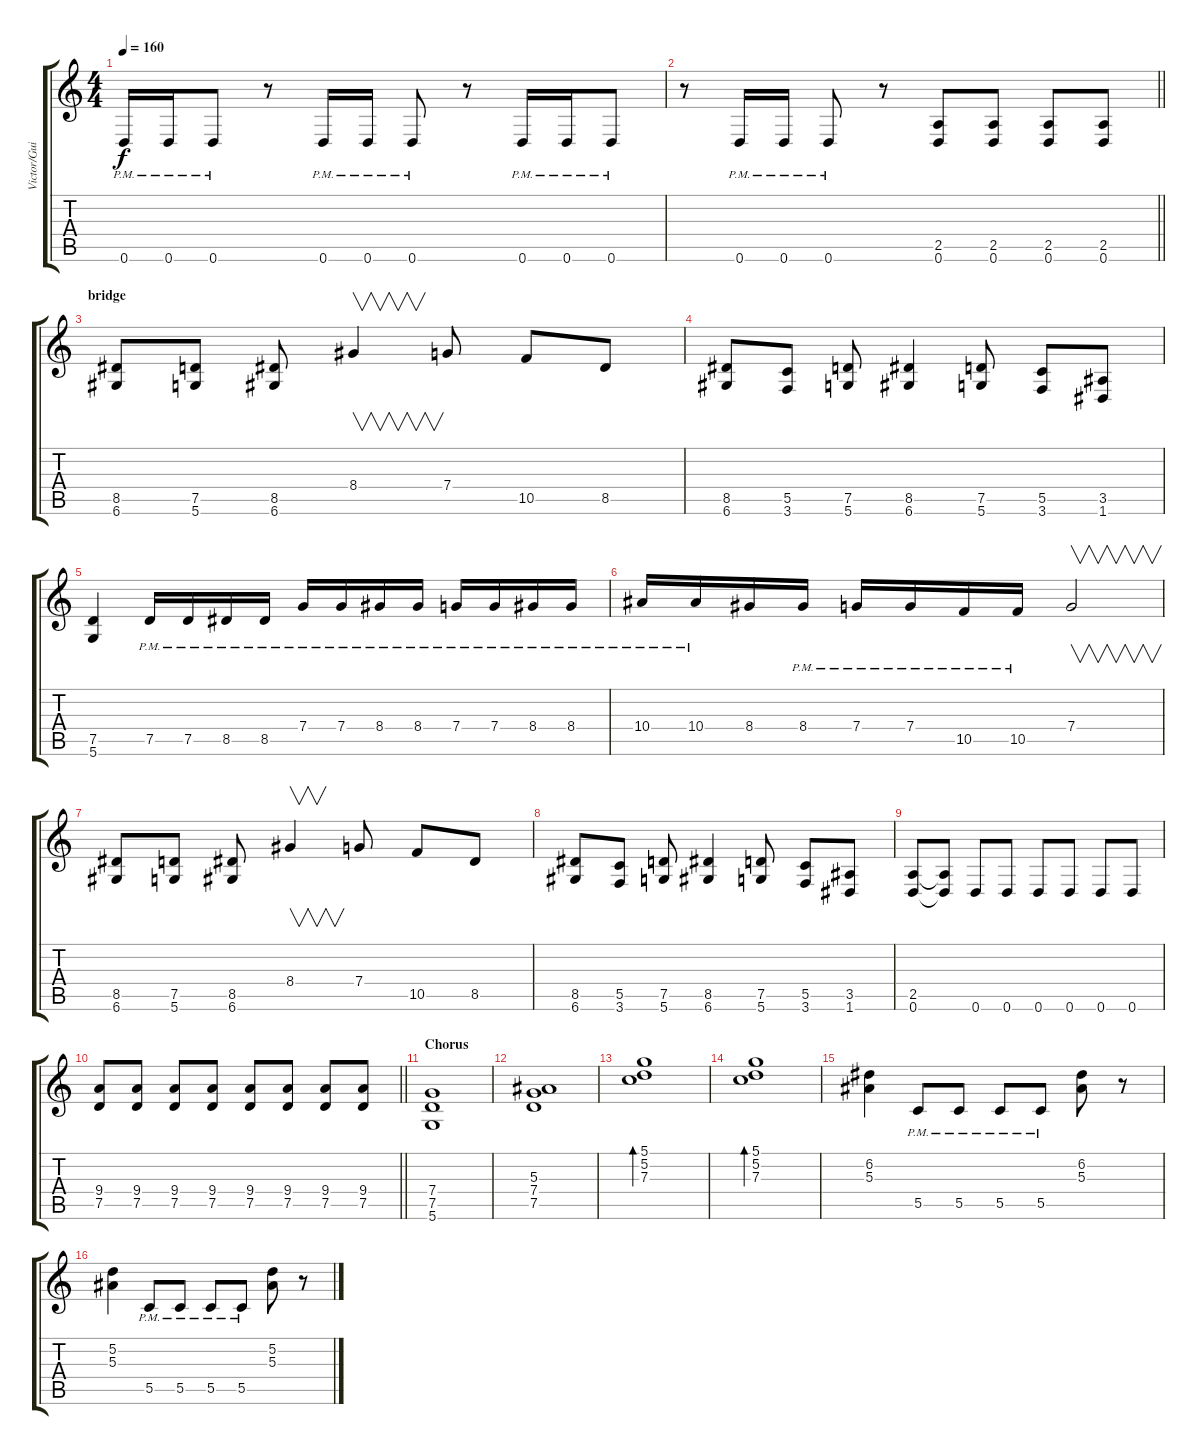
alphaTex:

\track ("Victor/Guitar II" "Victor/Gui") {instrument overdrivenguitar}
\staff {score tabs}
\tuning (D4 A3 F3 C3 G2 D2) {hide}
\ts (4 4)
\tempo 160
\clef g2
\ks c
0.6{pm}.16{dy f} 0.6{pm}.16 0.6{pm}.8 r.8 0.6{pm}.16 0.6{pm}.16 0.6{pm}.8 r.8 0.6{pm}.16 0.6{pm}.16 0.6{pm}.8 |
\barLineRight lightlight
r.8 0.6{pm}.16 0.6{pm}.16 0.6{pm}.8 r.8 (2.5 0.6).8 (2.5 0.6).8 (2.5 0.6).8 (2.5 0.6).8 |
\section ("" "bridge")
(8.5 6.6).8 (7.5 5.6).8 (8.5 6.6).8 8.4.4{v} 7.4.8 10.5.8 8.5.8 |
(8.5 6.6).8 (5.5 3.6).8 (7.5 5.6).8 (8.5 6.6).4 (7.5 5.6).8 (5.5 3.6).8 (3.5 1.6).8 |
(7.5 5.6).4 7.5{pm}.16 7.5{pm}.16 8.5{pm}.16 8.5{pm}.16 7.4{pm}.16 7.4{pm}.16 8.4{pm}.16 8.4{pm}.16 7.4{pm}.16 7.4{pm}.16 8.4{pm}.16 8.4{pm}.16 |
10.4{pm}.16 10.4{pm}.16 8.4.16 8.4{pm}.16 7.4{pm}.16 7.4{pm}.16 10.5{pm}.16 10.5{pm}.16 7.4.2{v instrument guitarharmonics} |
(8.5 6.6).8{instrument overdrivenguitar} (7.5 5.6).8 (8.5 6.6).8 8.4.4{v instrument guitarharmonics} 7.4.8{instrument overdrivenguitar} 10.5.8 8.5.8 |
(8.5 6.6).8 (5.5 3.6).8 (7.5 5.6).8 (8.5 6.6).4 (7.5 5.6).8 (5.5 3.6).8 (3.5 1.6).8 |
(2.5 0.6).8 (2.5{t} 0.6{t}).8 0.6.8 0.6.8 0.6.8 0.6.8 0.6.8 0.6.8 |
\barLineRight lightlight
(9.4 7.5).8 (9.4 7.5).8 (9.4 7.5).8 (9.4 7.5).8 (9.4 7.5).8 (9.4 7.5).8 (9.4 7.5).8 (9.4 7.5).8 |
\section ("" "Chorus")
(7.4 7.5 5.6).1 |
(5.3 7.4 7.5).1 |
(5.1 5.2 7.3).1{bd 60} |
(5.1 5.2 7.3).1{bd 240} |
(6.2 5.3).4 5.5{pm}.8 5.5{pm}.8 5.5{pm}.8 5.5{pm}.8 (6.2 5.3).8 r.8 |
(5.2 5.3).4 5.5{pm}.8 5.5{pm}.8 5.5{pm}.8 5.5{pm}.8 (5.2 5.3).8 r.8
